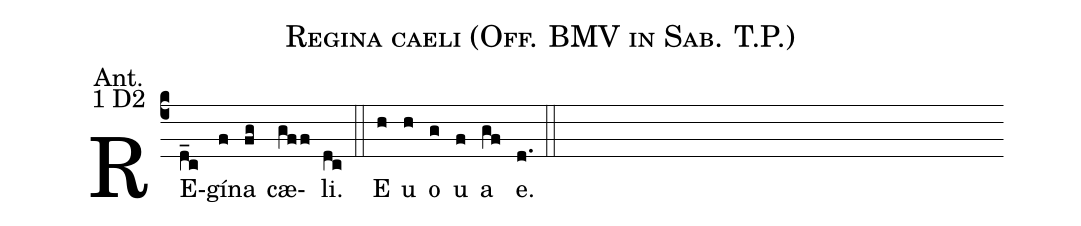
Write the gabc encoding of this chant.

name:Regina caeli (Off. BMV in Sab. T.P.);
office-part:Antiphona;
mode:1;
annotation: Ant.;
annotation: 1 D2;
%%
(c4)RE(d_c)gí(f)na(fg) cæ(gff)li.(dc) (::) E(h) u(h) o(g) u(f) a(gf) e.(d.) (::)
